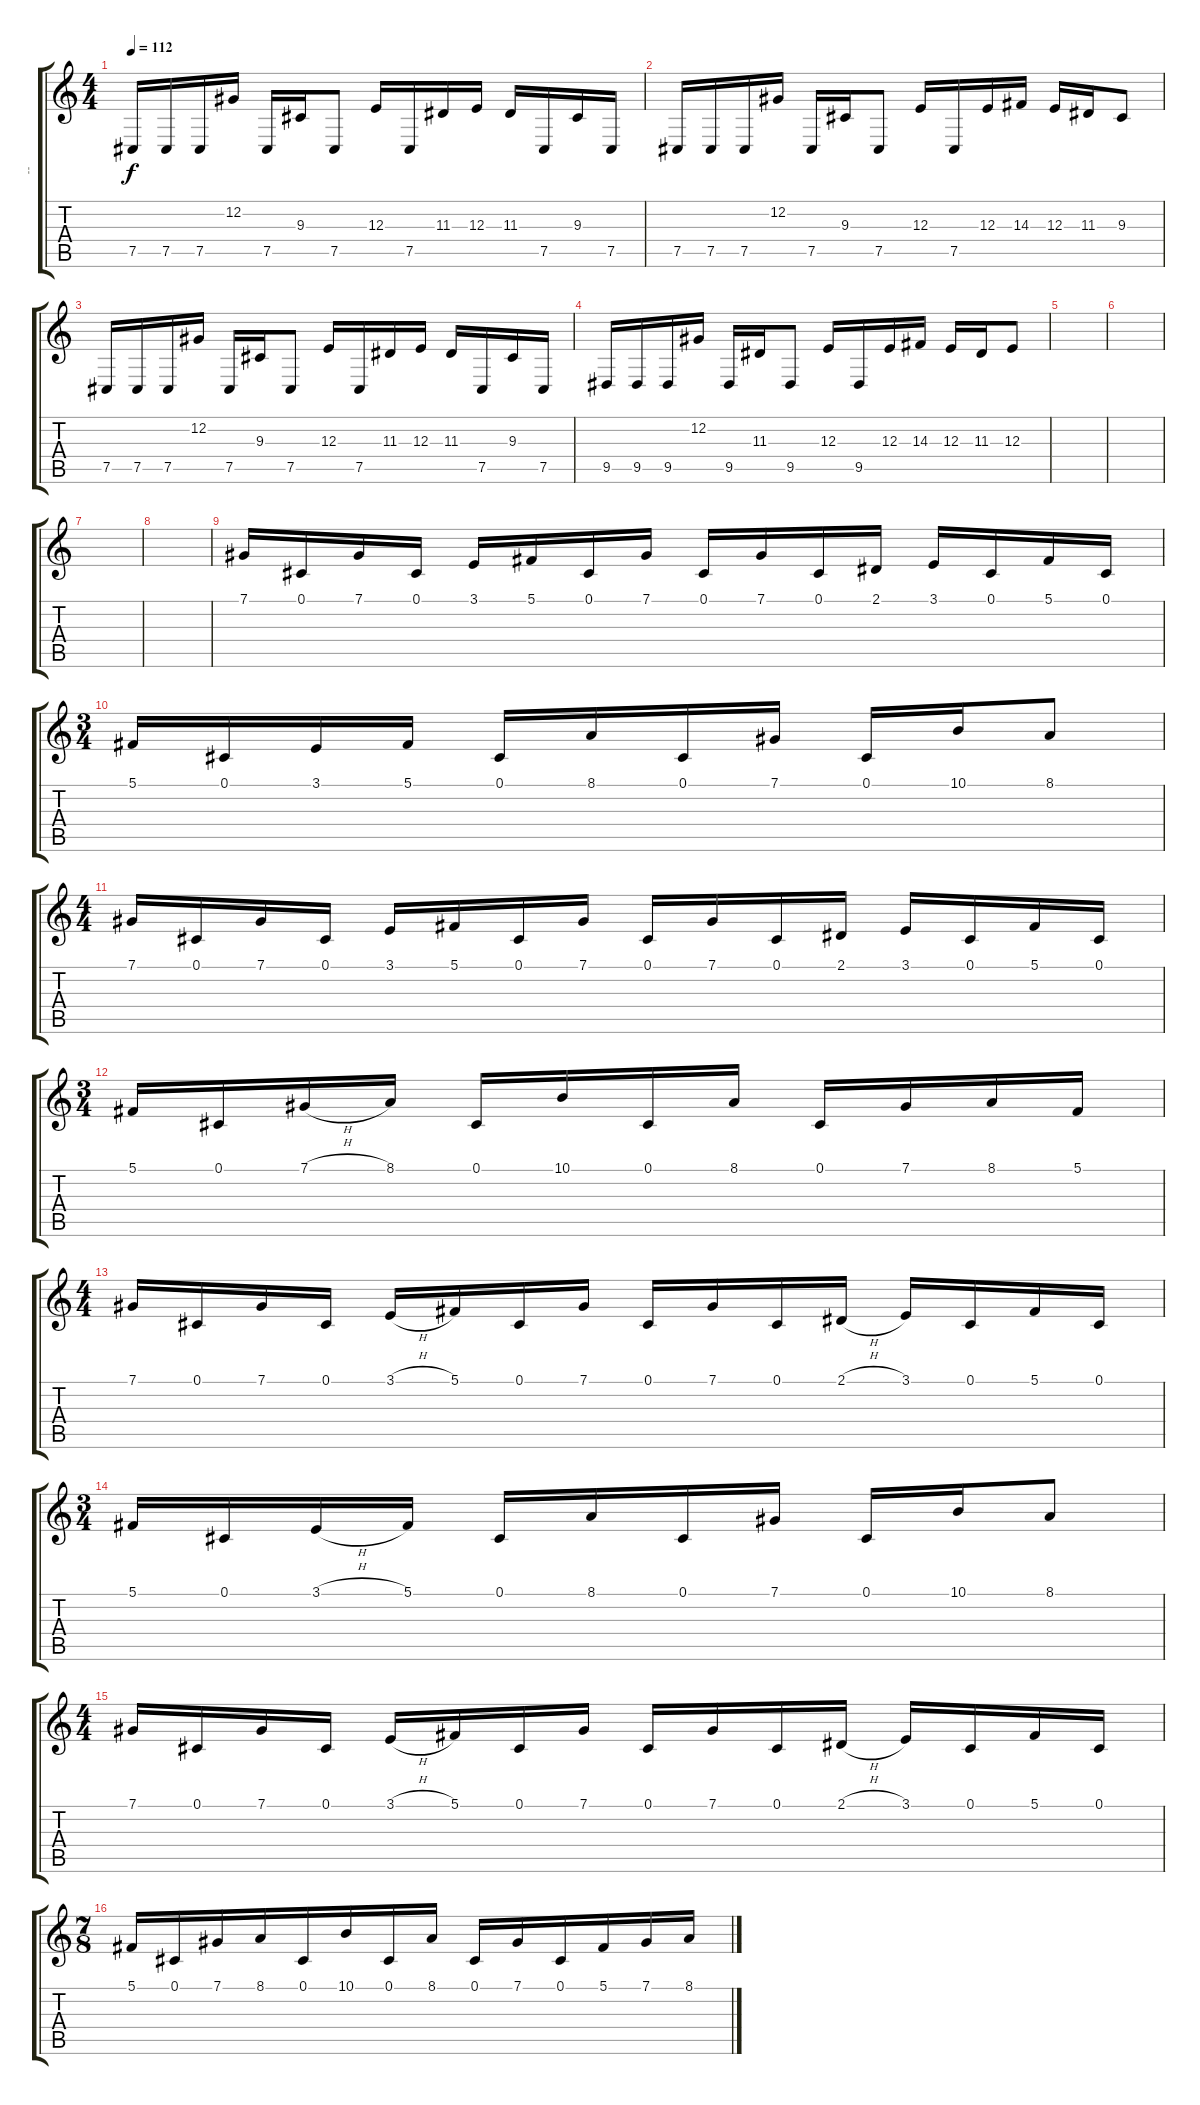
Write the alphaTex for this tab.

\track ("--" "--") {instrument accordion}
\staff {score tabs}
\tuning (Db4 Ab3 E3 B2 Gb2 Db2) {hide}
\ts (4 4)
\section ("" "")
\tempo 112
\clef g2
\ks c
7.5.16{dy f} 7.5.16 7.5.16 12.2.16 7.5.16 9.3.16 7.5.8 12.3.16 7.5.16 11.3.16 12.3.16 11.3.16 7.5.16 9.3.16 7.5.16 |
7.5.16 7.5.16 7.5.16 12.2.16 7.5.16 9.3.16 7.5.8 12.3.16 7.5.16 12.3.16 14.3.16 12.3.16 11.3.16 9.3.8 |
7.5.16 7.5.16 7.5.16 12.2.16 7.5.16 9.3.16 7.5.8 12.3.16 7.5.16 11.3.16 12.3.16 11.3.16 7.5.16 9.3.16 7.5.16 |
9.5.16 9.5.16 9.5.16 12.2.16 9.5.16 11.3.16 9.5.8 12.3.16 9.5.16 12.3.16 14.3.16 12.3.16 11.3.16 12.3.8 |
\section ("" "")
|
|
|
|
\section ("" "")
7.1.16 0.1.16 7.1.16 0.1.16 3.1.16 5.1.16 0.1.16 7.1.16 0.1.16 7.1.16 0.1.16 2.1.16 3.1.16 0.1.16 5.1.16 0.1.16 |
\ts (3 4)
5.1.16 0.1.16 3.1.16 5.1.16 0.1.16 8.1.16 0.1.16 7.1.16 0.1.16 10.1.16 8.1.8 |
\ts (4 4)
7.1.16 0.1.16 7.1.16 0.1.16 3.1.16 5.1.16 0.1.16 7.1.16 0.1.16 7.1.16 0.1.16 2.1.16 3.1.16 0.1.16 5.1.16 0.1.16 |
\ts (3 4)
5.1.16 0.1.16 7.1{h}.16 8.1.16 0.1.16 10.1.16 0.1.16 8.1.16 0.1.16 7.1.16 8.1.16 5.1.16 |
\ts (4 4)
7.1.16 0.1.16 7.1.16 0.1.16 3.1{h}.16 5.1.16 0.1.16 7.1.16 0.1.16 7.1.16 0.1.16 2.1{h}.16 3.1.16 0.1.16 5.1.16 0.1.16 |
\ts (3 4)
5.1.16 0.1.16 3.1{h}.16 5.1.16 0.1.16 8.1.16 0.1.16 7.1.16 0.1.16 10.1.16 8.1.8 |
\ts (4 4)
7.1.16 0.1.16 7.1.16 0.1.16 3.1{h}.16 5.1.16 0.1.16 7.1.16 0.1.16 7.1.16 0.1.16 2.1{h}.16 3.1.16 0.1.16 5.1.16 0.1.16 |
\ts (7 8)
5.1.16 0.1.16 7.1.16 8.1.16 0.1.16 10.1.16 0.1.16 8.1.16 0.1.16 7.1.16 0.1.16 5.1.16 7.1.16 8.1.16
